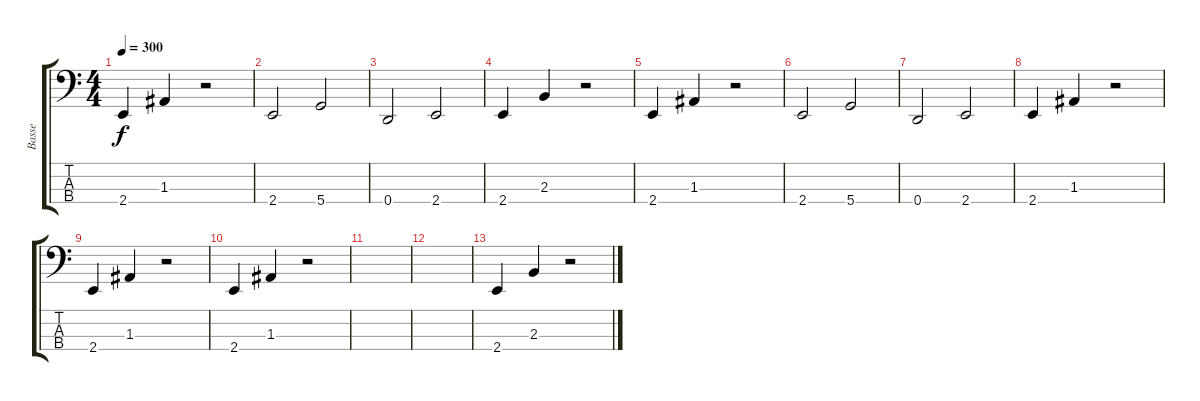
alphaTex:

\track ("Basse" "Basse") {instrument slapbass1}
\staff {score tabs}
\tuning (G2 D2 A1 D1) {hide}
\ts (4 4)
\tempo 300
\clef f4
\ks c
2.4.4{dy f} 1.3.4 r.2 |
2.4.2 5.4.2 |
0.4.2 2.4.2 |
2.4.4 2.3.4 r.2 |
2.4.4 1.3.4 r.2 |
2.4.2 5.4.2 |
0.4.2 2.4.2 |
2.4.4 1.3.4 r.2 |
2.4.4 1.3.4 r.2 |
2.4.4 1.3.4 r.2 |
|
|
2.4.4 2.3.4 r.2
